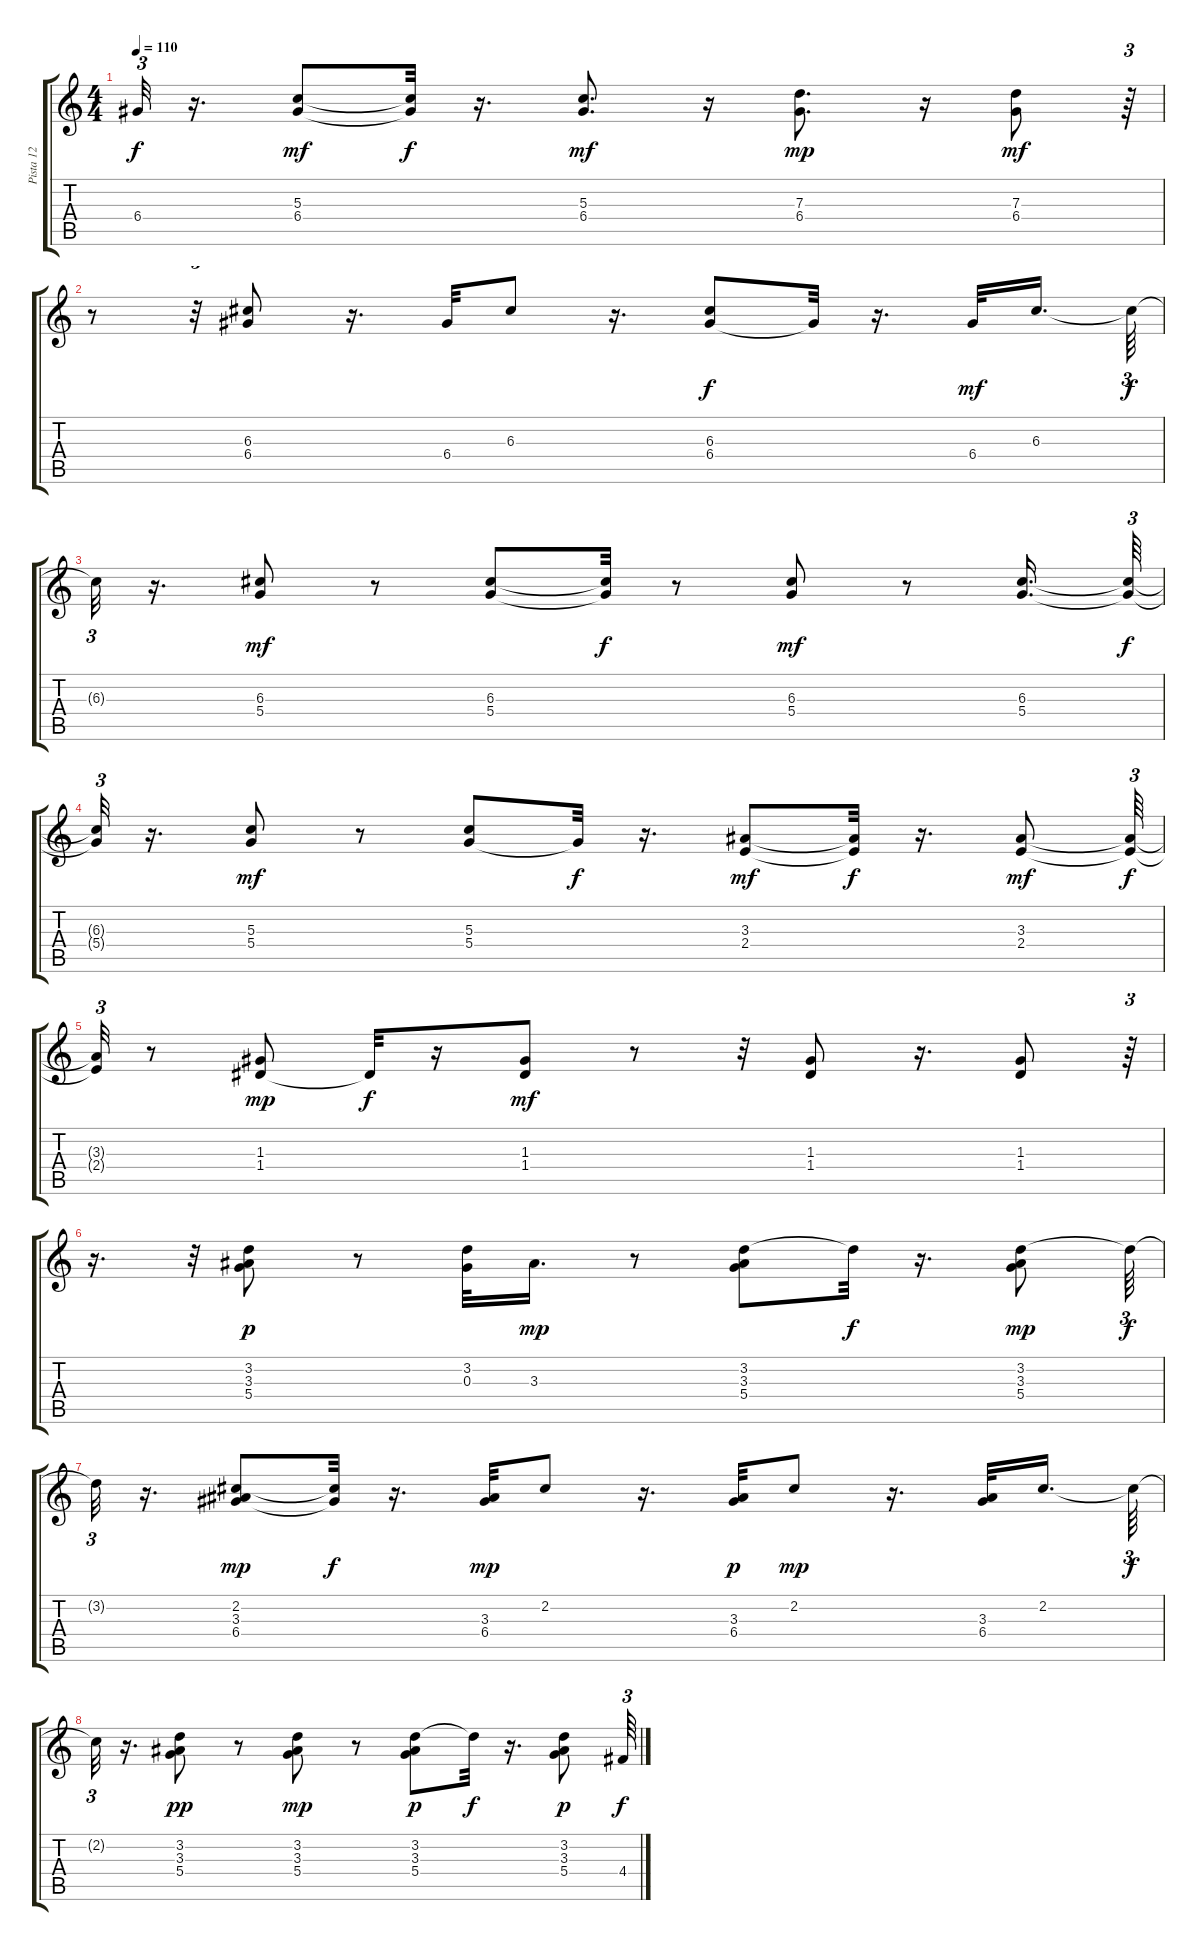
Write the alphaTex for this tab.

\track ("Pista 12" "Pista 12") {solo instrument acousticguitarnylon}
\staff {score tabs}
\tuning (E4 B3 G3 D3 A2 E2) {hide}
\ts (4 4)
\tempo 110
\clef g2
\ks c
6.4{t}.32{tu (3 2) dy f} r.16{d} (5.3 6.4).8{dy mf} (5.3{t} 6.4{t}).32{dy f} r.16{d} (5.3 6.4).8{d dy mf} r.16 (7.3 6.4).8{d dy mp} r.16 (7.3 6.4).8{dy mf} r.64{tu (3 2)} |
r.8 r.32{tu (3 2)} (6.3 6.4).8 r.16{d} 6.4.32 6.3.8 r.16{d} (6.3 6.4).8{dy f} 6.4{t}.32 r.16{d} 6.4.32{dy mf} 6.3.16{d} 6.3{t}.64{tu (3 2) dy f} |
6.3{t}.32{tu (3 2)} r.16{d} (6.3 5.4).8{dy mf} r.8 (6.3 5.4).8 (6.3{t} 5.4{t}).32{dy f} r.8 (6.3 5.4).8{dy mf} r.8 (6.3 5.4).16{d} (6.3{t} 5.4{t}).64{tu (3 2) dy f} |
(6.3{t} 5.4{t}).32{tu (3 2)} r.16{d} (5.3 5.4).8{dy mf} r.8 (5.3 5.4).8 5.4{t}.32{dy f} r.16{d} (3.3 2.4).8{dy mf} (3.3{t} 2.4{t}).32{dy f} r.16{d} (3.3 2.4).8{dy mf} (3.3{t} 2.4{t}).64{tu (3 2) dy f} |
(3.3{t} 2.4{t}).32{tu (3 2)} r.8 (1.3 1.4).8{dy mp} 1.4{t}.32{dy f} r.16 (1.3 1.4).8{dy mf} r.8 r.32 (1.3 1.4).8 r.16{d} (1.3 1.4).8 r.64{tu (3 2)} |
r.16{d} r.32{tu (3 2)} (3.2 3.3 5.4).8{dy p} r.8 (3.2 0.3).32 3.3.16{d dy mp} r.8 (3.2 3.3 5.4).8 3.2{t}.32{dy f} r.16{d} (3.2 3.3 5.4).8{dy mp} 3.2{t}.64{tu (3 2) dy f} |
3.2{t}.32{tu (3 2)} r.16{d} (2.2 3.3 6.4).8{dy mp} (2.2{t} 6.4{t}).32{dy f} r.16{d} (3.3 6.4).32{dy mp} 2.2.8 r.16{d} (3.3 6.4).32{dy p} 2.2.8{dy mp} r.16{d} (3.3 6.4).32 2.2.16{d} 2.2{t}.64{tu (3 2) dy f} |
2.2{t}.32{tu (3 2)} r.16{d} (3.2 3.3 5.4).8{dy pp} r.8 (3.2 3.3 5.4).8{dy mp} r.8 (3.2 3.3 5.4).8{dy p} 3.2{t}.32{dy f} r.16{d} (3.2 3.3 5.4).8{dy p} 4.4.64{tu (3 2) dy f}
